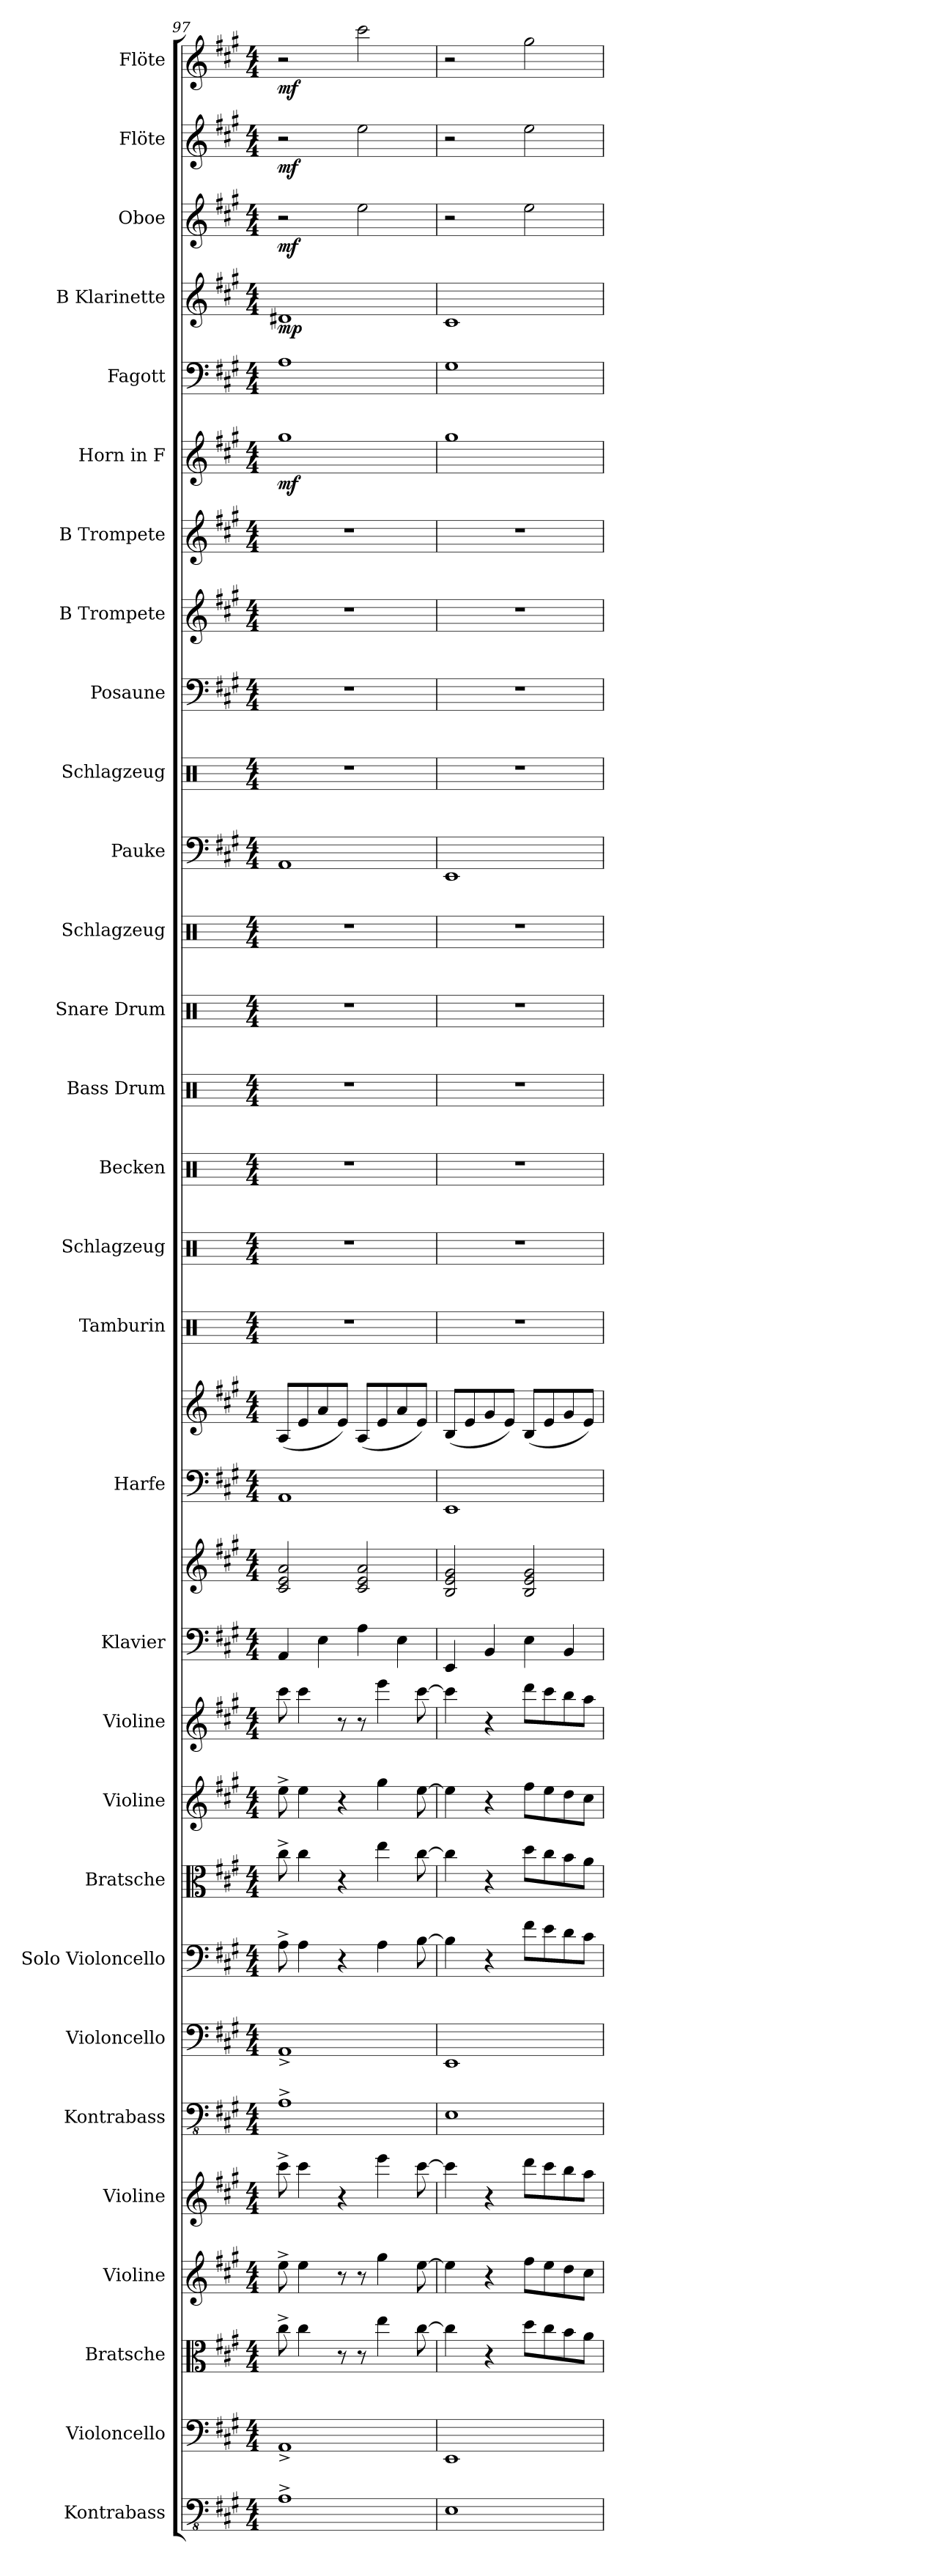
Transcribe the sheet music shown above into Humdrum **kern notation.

**kern	**kern	**kern	**kern	**kern	**kern	**kern	**kern	**kern	**kern	**kern	**kern	**kern	**kern	**kern	**kern	**kern	**kern	**kern	**kern	**kern	**kern	**kern	**kern	**kern	**kern	**kern	**dynam	**kern	**kern	**dynam	**kern	**dynam	**kern	**dynam	**kern	**dynam
*part30	*part29	*part28	*part27	*part26	*part25	*part24	*part23	*part22	*part21	*part20	*part19	*part19	*part18	*part18	*part17	*part16	*part15	*part14	*part13	*part12	*part11	*part10	*part9	*part8	*part7	*part6	*part6	*part5	*part4	*part4	*part3	*part3	*part2	*part2	*part1	*part1
*staff32	*staff31	*staff30	*staff29	*staff28	*staff27	*staff26	*staff25	*staff24	*staff23	*staff22	*staff21	*staff20	*staff19	*staff18	*staff17	*staff16	*staff15	*staff14	*staff13	*staff12	*staff11	*staff10	*staff9	*staff8	*staff7	*staff6	*staff6	*staff5	*staff4	*staff4	*staff3	*staff3	*staff2	*staff2	*staff1	*staff1
*I"Kontrabass	*I"Violoncello	*I"Bratsche	*I"Violine	*I"Violine	*I"Kontrabass	*I"Violoncello	*I"Solo Violoncello	*I"Bratsche	*I"Violine	*I"Violine	*I"Klavier	*	*I"Harfe	*	*I"Tamburin	*I"Schlagzeug	*I"Becken	*I"Bass Drum	*I"Snare Drum	*I"Schlagzeug	*I"Pauke	*I"Schlagzeug	*I"Posaune	*I"B Trompete	*I"B Trompete	*I"Horn in F	*	*I"Fagott	*I"B Klarinette	*	*I"Oboe	*	*I"Flöte	*	*I"Flöte	*
*I'Kb.	*I'Vc.	*I'Bra.	*I'Vl.	*I'Vl.	*I'Kb.	*I'Vc.	*I'Vc.	*I'Bra.	*I'Vl.	*I'Vl.	*I'Klav.	*	*I'Hrf.	*	*I'Tamb.	*I'Slzg.	*I'Bkn.	*I'B. Dr.	*I'Sn. Dr.	*I'Slzg.	*I'Pk.	*I'Slzg.	*I'Psn.	*I'B Tpt.	*I'B Tpt.	*	*	*I'Fgt.	*I'B Kl.	*	*I'Ob.	*	*I'Fl.	*	*I'Fl.	*
*clefFv4	*clefF4	*clefC3	*clefG2	*clefG2	*clefFv4	*clefF4	*clefF4	*clefC3	*clefG2	*clefG2	*clefF4	*clefG2	*clefF4	*clefG2	*clefX	*clefX	*clefX	*clefX	*clefX	*clefX	*clefF4	*clefX	*clefF4	*clefG2	*clefG2	*clefG2	*	*clefF4	*clefG2	*	*clefG2	*	*clefG2	*	*clefG2	*
*ITrd7c12	*	*	*	*	*ITrd7c12	*	*	*	*	*	*	*	*	*	*	*	*	*	*	*	*	*	*	*ITrd1c2	*ITrd1c2	*ITrd4c7	*	*	*ITrd1c2	*	*	*	*	*	*	*
*k[f#c#g#]	*k[f#c#g#]	*k[f#c#g#]	*k[f#c#g#]	*k[f#c#g#]	*k[f#c#g#]	*k[f#c#g#]	*k[f#c#g#]	*k[f#c#g#]	*k[f#c#g#]	*k[f#c#g#]	*k[f#c#g#]	*k[f#c#g#]	*k[f#c#g#]	*k[f#c#g#]	*k[]	*k[]	*k[]	*k[]	*k[]	*k[]	*k[f#c#g#]	*k[]	*k[f#c#g#]	*k[f#]	*k[f#]	*k[f#c#]	*	*k[f#c#g#]	*k[f#]	*	*k[f#c#g#]	*	*k[f#c#g#]	*	*k[f#c#g#]	*
*M4/4	*M4/4	*M4/4	*M4/4	*M4/4	*M4/4	*M4/4	*M4/4	*M4/4	*M4/4	*M4/4	*M4/4	*M4/4	*M4/4	*M4/4	*M4/4	*M4/4	*M4/4	*M4/4	*M4/4	*M4/4	*M4/4	*M4/4	*M4/4	*M4/4	*M4/4	*M4/4	*	*M4/4	*M4/4	*	*M4/4	*	*M4/4	*	*M4/4	*
=97	=97	=97	=97	=97	=97	=97	=97	=97	=97	=97	=97	=97	=97	=97	=97	=97	=97	=97	=97	=97	=97	=97	=97	=97	=97	=97	=97	=97	=97	=97	=97	=97	=97	=97	=97	=97
!	!	!	!	!	!	!	!	!	!	!	!	!	!	!	!	!	!	!	!	!	!	!	!	!	!	!	!LO:DY:b	!	!	!LO:DY:b	!	!LO:DY:b	!	!LO:DY:b	!	!LO:DY:b
1AAA^	1AA^	8cc#^\	8ee^\	8ccc#^\	1AAA^	1AA^	8A^\	8cc#^\	8ee^\	8ccc#\	4AA/	2c#/ 2e/ 2a/	1AA	(8A/L	1r	1r	1r	1r	1r	1r	1AA	1r	1r	1r	1r	1cc#	mf	1A	1c#X	mp	2r	mf	2r	mf	2r	mf
.	.	4cc#\	4ee\	4ccc#\	.	.	4A\	4cc#\	4ee\	4ccc#\	.	.	.	8e/	.	.	.	.	.	.	.	.	.	.	.	.	.	.	.	.	.	.	.	.	.	.
.	.	.	.	.	.	.	.	.	.	.	4E\	.	.	8a/	.	.	.	.	.	.	.	.	.	.	.	.	.	.	.	.	.	.	.	.	.	.
.	.	8r	8r	4r	.	.	4r	4r	4r	8r	.	.	.	8e/J)	.	.	.	.	.	.	.	.	.	.	.	.	.	.	.	.	.	.	.	.	.	.
.	.	8r	8r	.	.	.	.	.	.	8r	4A\	2c#/ 2e/ 2a/	.	(8A/L	.	.	.	.	.	.	.	.	.	.	.	.	.	.	.	.	2ee\	.	2ee\	.	2ccc#\	.
.	.	4ee\	4gg#\	4eee\	.	.	4A\	4ee\	4gg#\	4eee\	.	.	.	8e/	.	.	.	.	.	.	.	.	.	.	.	.	.	.	.	.	.	.	.	.	.	.
.	.	.	.	.	.	.	.	.	.	.	4E\	.	.	8a/	.	.	.	.	.	.	.	.	.	.	.	.	.	.	.	.	.	.	.	.	.	.
.	.	[8cc#\	[8ee\	[8ccc#\	.	.	[8B\	[8cc#\	[8ee\	[8ccc#\	.	.	.	8e/J)	.	.	.	.	.	.	.	.	.	.	.	.	.	.	.	.	.	.	.	.	.	.
=98	=98	=98	=98	=98	=98	=98	=98	=98	=98	=98	=98	=98	=98	=98	=98	=98	=98	=98	=98	=98	=98	=98	=98	=98	=98	=98	=98	=98	=98	=98	=98	=98	=98	=98	=98	=98
1EEE	1EE	4cc#\]	4ee\]	4ccc#\]	1EEE	1EE	4B\]	4cc#\]	4ee\]	4ccc#\]	4EE/	2B/ 2e/ 2g#/	1EE	(8B/L	1r	1r	1r	1r	1r	1r	1EE	1r	1r	1r	1r	1cc#	.	1G#	1B	.	2r	.	2r	.	2r	.
.	.	.	.	.	.	.	.	.	.	.	.	.	.	8e/	.	.	.	.	.	.	.	.	.	.	.	.	.	.	.	.	.	.	.	.	.	.
.	.	4r	4r	4r	.	.	4r	4r	4r	4r	4BB/	.	.	8g#/	.	.	.	.	.	.	.	.	.	.	.	.	.	.	.	.	.	.	.	.	.	.
.	.	.	.	.	.	.	.	.	.	.	.	.	.	8e/J)	.	.	.	.	.	.	.	.	.	.	.	.	.	.	.	.	.	.	.	.	.	.
.	.	8dd\L	8ff#\L	8ddd\L	.	.	8f#\L	8dd\L	8ff#\L	8ddd\L	4E\	2B/ 2e/ 2g#/	.	(8B/L	.	.	.	.	.	.	.	.	.	.	.	.	.	.	.	.	2ee\	.	2ee\	.	2gg#\	.
.	.	8cc#\	8ee\	8ccc#\	.	.	8e\	8cc#\	8ee\	8ccc#\	.	.	.	8e/	.	.	.	.	.	.	.	.	.	.	.	.	.	.	.	.	.	.	.	.	.	.
.	.	8b\	8dd\	8bb\	.	.	8d\	8b\	8dd\	8bb\	4BB/	.	.	8g#/	.	.	.	.	.	.	.	.	.	.	.	.	.	.	.	.	.	.	.	.	.	.
.	.	8a\J	8cc#\J	8aa\J	.	.	8c#\J	8a\J	8cc#\J	8aa\J	.	.	.	8e/J)	.	.	.	.	.	.	.	.	.	.	.	.	.	.	.	.	.	.	.	.	.	.
=	=	=	=	=	=	=	=	=	=	=	=	=	=	=	=	=	=	=	=	=	=	=	=	=	=	=	=	=	=	=	=	=	=	=	=	=
*-	*-	*-	*-	*-	*-	*-	*-	*-	*-	*-	*-	*-	*-	*-	*-	*-	*-	*-	*-	*-	*-	*-	*-	*-	*-	*-	*-	*-	*-	*-	*-	*-	*-	*-	*-	*-
